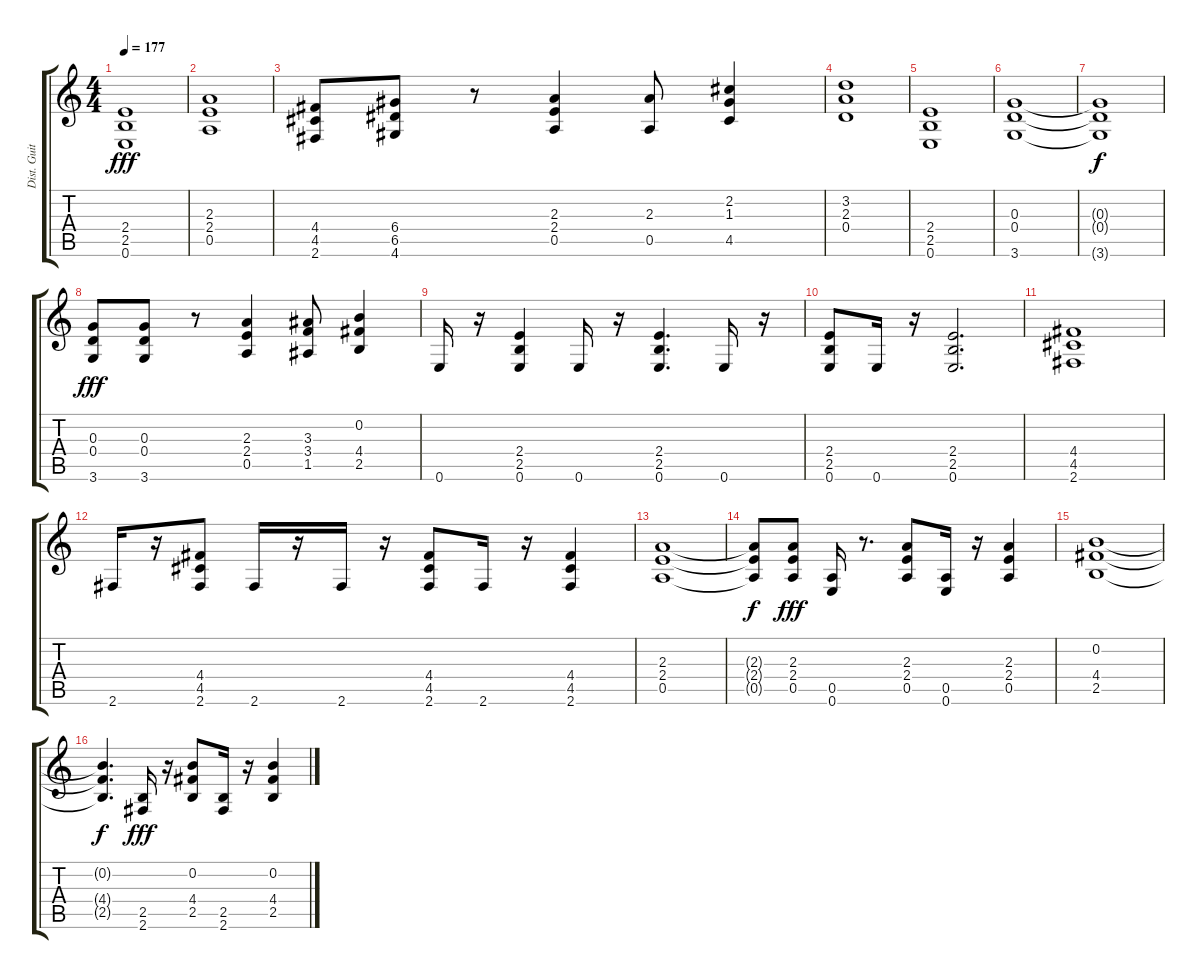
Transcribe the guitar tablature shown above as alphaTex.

\track ("Dist. Guitar 1" "Dist. Guit") {instrument distortionguitar}
\staff {score tabs}
\tuning (E4 B3 G3 D3 A2 E2) {hide}
\ts (4 4)
\tempo 177
\clef g2
\ks c
(2.4 2.5 0.6).1{dy fff} |
(2.3 2.4 0.5).1 |
(4.4 4.5 2.6).8 (6.4 6.5 4.6).8 r.8 (2.3 2.4 0.5).4 (2.3 0.5).8 (2.2 1.3 4.5).4 |
(3.2 2.3 0.4).1 |
(2.4 2.5 0.6).1 |
(0.3 0.4 3.6).1 |
(0.3{t} 0.4{t} 3.6{t}).1{dy f} |
(0.3 0.4 3.6).8{dy fff} (0.3 0.4 3.6).8 r.8 (2.3 2.4 0.5).4 (3.3 3.4 1.5).8 (0.2 4.4 2.5).4 |
0.6.16 r.16 (2.4 2.5 0.6).4 0.6.16 r.16 (2.4 2.5 0.6).4{d} 0.6.16 r.16 |
(2.4 2.5 0.6).8 0.6.16 r.16 (2.4 2.5 0.6).2{d} |
(4.4 4.5 2.6).1 |
2.6.16 r.16 (4.4 4.5 2.6).8 2.6.16 r.16 2.6.16 r.16 (4.4 4.5 2.6).8 2.6.16 r.16 (4.4 4.5 2.6).4 |
(2.3 2.4 0.5).1 |
(2.3{t} 2.4{t} 0.5{t}).8{dy f} (2.3 2.4 0.5).8{dy fff} (0.5 0.6).16 r.8{d} (2.3 2.4 0.5).8 (0.5 0.6).16 r.16 (2.3 2.4 0.5).4 |
(0.2 4.4 2.5).1 |
(0.2{t} 4.4{t} 2.5{t}).4{d dy f} (2.5 2.6).16{dy fff} r.16 (0.2 4.4 2.5).8 (2.5 2.6).16 r.16 (0.2 4.4 2.5).4
